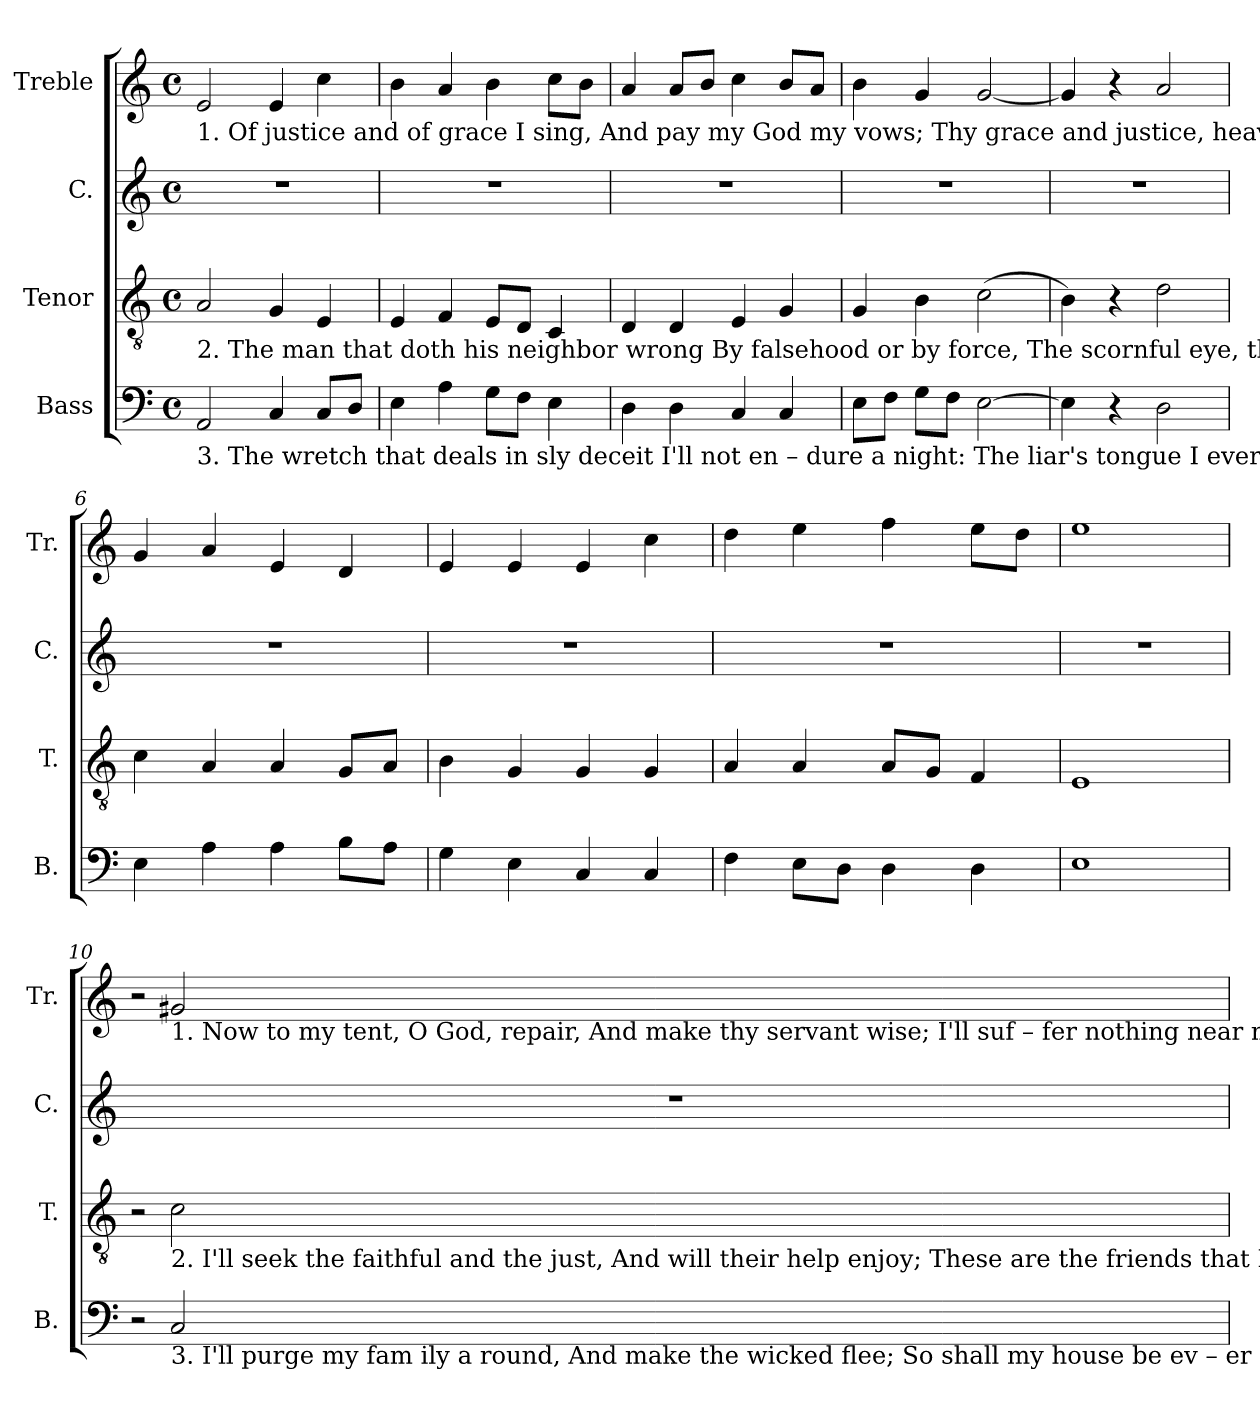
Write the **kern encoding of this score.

**kern	**kern	**kern	**kern
*part4	*part3	*part2	*part1
*staff4	*staff3	*staff2	*staff1
*I"Bass	*I"Tenor	*I"C.	*I"Treble
*I'B.	*I'T.	*I'C.	*I'Tr.
*clefF4	*clefGv2	*clefG2	*clefG2
*k[]	*k[]	*k[]	*k[]
*M4/4	*M4/4	*M4/4	*M4/4
*met(c)	*met(c)	*met(c)	*met(c)
*MM120	*MM120	*MM120	*MM120
=1	=1	=1	=1
!	!	!	!LO:TX:b:t=1. Of  justice  and  of  grace  I   sing,   And pay my God my  vows; Thy grace and justice, heav'nly King, Teach  me  to  rule  my   house.
!	!LO:TX:b:t=2. The man that doth his neighbor wrong By falsehood or by force, The scornful eye, the sland'rous tongue  I'll thrust them from my doors.	!	!
!LO:TX:b:t=3. The wretch that deals in sly deceit  I'll     not  en – dure   a      night&colon;       The    liar's tongue I  ever hate,  And  banish  from  my  sight.	!	!	!
2AA/	2A/	1r	2e/
4C/	4G/	.	4e/
8C/L	4E/	.	4cc\
8D/J	.	.	.
=2	=2	=2	=2
4E\	4E/	1r	4b\
4A\	4F/	.	4a/
8G\L	8E/L	.	4b\
8F\J	8D/J	.	.
4E\	4C/	.	8cc\L
.	.	.	8b\J
=3	=3	=3	=3
4D\	4D/	1r	4a/
4D\	4D/	.	8a/L
.	.	.	8b/J
4C/	4E/	.	4cc\
4C/	4G/	.	8b/L
.	.	.	8a/J
=4	=4	=4	=4
8E\L	4G/	1r	4b\
8F\J	.	.	.
8G\L	4B\	.	4g/
8F\J	.	.	.
[2E\	(2c\	.	[2g/
=5	=5	=5	=5
4E\]	4B\)	1r	4g/]
4r	4r	.	4r
2D\	2d\	.	2a/
=6	=6	=6	=6
4E\	4c\	1r	4g/
4A\	4A/	.	4a/
4A\	4A/	.	4e/
8B\L	8G/L	.	4d/
8A\J	8A/J	.	.
=7	=7	=7	=7
4G\	4B\	1r	4e/
4E\	4G/	.	4e/
4C/	4G/	.	4e/
4C/	4G/	.	4cc\
=8	=8	=8	=8
4F\	4A/	1r	4dd\
8E\L	4A/	.	4ee\
8D\J	.	.	.
4D\	8A/L	.	4ff\
.	8G/J	.	.
4D\	4F/	.	8ee\L
.	.	.	8dd\J
=9	=9	=9	=9
1E	1E	1r	1ee
!!LO:LB:g=z
=10	=10	=10	=10
2r	2r	1r	2r
!	!	!	!LO:TX:b:t=1. Now to  my  tent,  O God, repair, And make thy servant wise;          I'll  suf – fer nothing  near me there  That  shall offend thine eyes.
!	!LO:TX:b:t=2. I'll seek the faithful and the just,  And will their  help enjoy;         These  are   the  friends  that  I shall trust, The servants  I'll  employ.	!	!
!LO:TX:b:t=3. I'll purge my fam ily    a round,  And make the wicked   flee;              So shall  my house  be   ev – er found   A    dwelling  fit  for   thee.	!	!	!
2C/	2c\	.	2g#X/
=	=	=	=
*-	*-	*-	*-
